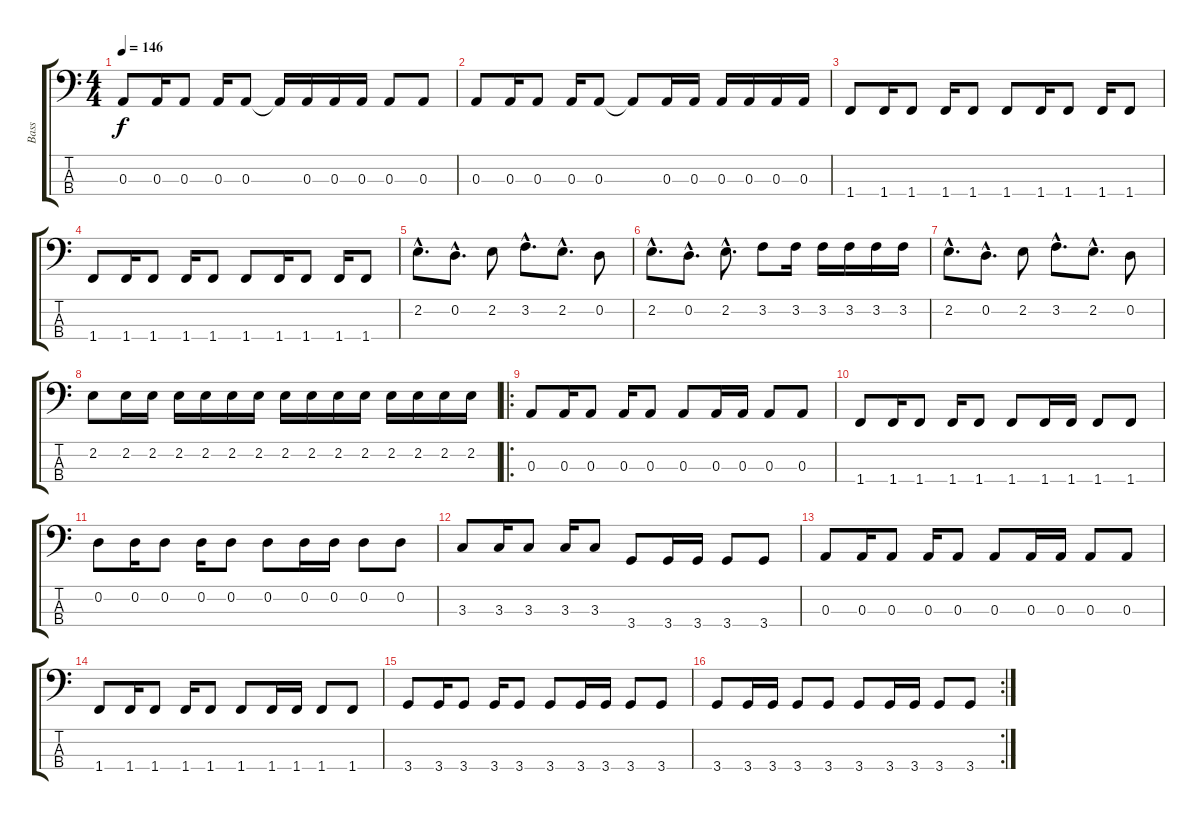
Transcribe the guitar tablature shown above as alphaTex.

\track ("Bass" "Bass") {instrument electricbasspick}
\staff {score tabs}
\tuning (G2 D2 A1 E1) {hide}
\ts (4 4)
\tempo 146
\clef f4
\ks c
0.3.8{dy f} 0.3.16 0.3.8 0.3.16 0.3.8 0.3{t}.16 0.3.16 0.3.16 0.3.16 0.3.8 0.3.8 |
0.3.8 0.3.16 0.3.8 0.3.16 0.3.8 0.3{t}.8 0.3.16 0.3.16 0.3.16 0.3.16 0.3.16 0.3.16 |
1.4.8 1.4.16 1.4.8 1.4.16 1.4.8 1.4.8 1.4.16 1.4.8 1.4.16 1.4.8 |
1.4.8 1.4.16 1.4.8 1.4.16 1.4.8 1.4.8 1.4.16 1.4.8 1.4.16 1.4.8 |
2.2{hac}.8{d} 0.2{hac}.8{d} 2.2.8 3.2{hac}.8{d} 2.2{hac}.8{d} 0.2.8 |
2.2{hac}.8{d} 0.2{hac}.8{d} 2.2{hac}.8{d} 3.2.8 3.2.16 3.2.16 3.2.16 3.2.16 3.2.16 |
2.2{hac}.8{d} 0.2{hac}.8{d} 2.2.8 3.2{hac}.8{d} 2.2{hac}.8{d} 0.2.8 |
2.2.8 2.2.16 2.2.16 2.2.16 2.2.16 2.2.16 2.2.16 2.2.16 2.2.16 2.2.16 2.2.16 2.2.16 2.2.16 2.2.16 2.2.16 |
\ro
0.3.8 0.3.16 0.3.8 0.3.16 0.3.8 0.3.8 0.3.16 0.3.16 0.3.8 0.3.8 |
1.4.8 1.4.16 1.4.8 1.4.16 1.4.8 1.4.8 1.4.16 1.4.16 1.4.8 1.4.8 |
0.2.8 0.2.16 0.2.8 0.2.16 0.2.8 0.2.8 0.2.16 0.2.16 0.2.8 0.2.8 |
3.3.8 3.3.16 3.3.8 3.3.16 3.3.8 3.4.8 3.4.16 3.4.16 3.4.8 3.4.8 |
0.3.8 0.3.16 0.3.8 0.3.16 0.3.8 0.3.8 0.3.16 0.3.16 0.3.8 0.3.8 |
1.4.8 1.4.16 1.4.8 1.4.16 1.4.8 1.4.8 1.4.16 1.4.16 1.4.8 1.4.8 |
3.4.8 3.4.16 3.4.8 3.4.16 3.4.8 3.4.8 3.4.16 3.4.16 3.4.8 3.4.8 |
\rc 2
3.4.8 3.4.16 3.4.16 3.4.8 3.4.8 3.4.8 3.4.16 3.4.16 3.4.8 3.4.8
